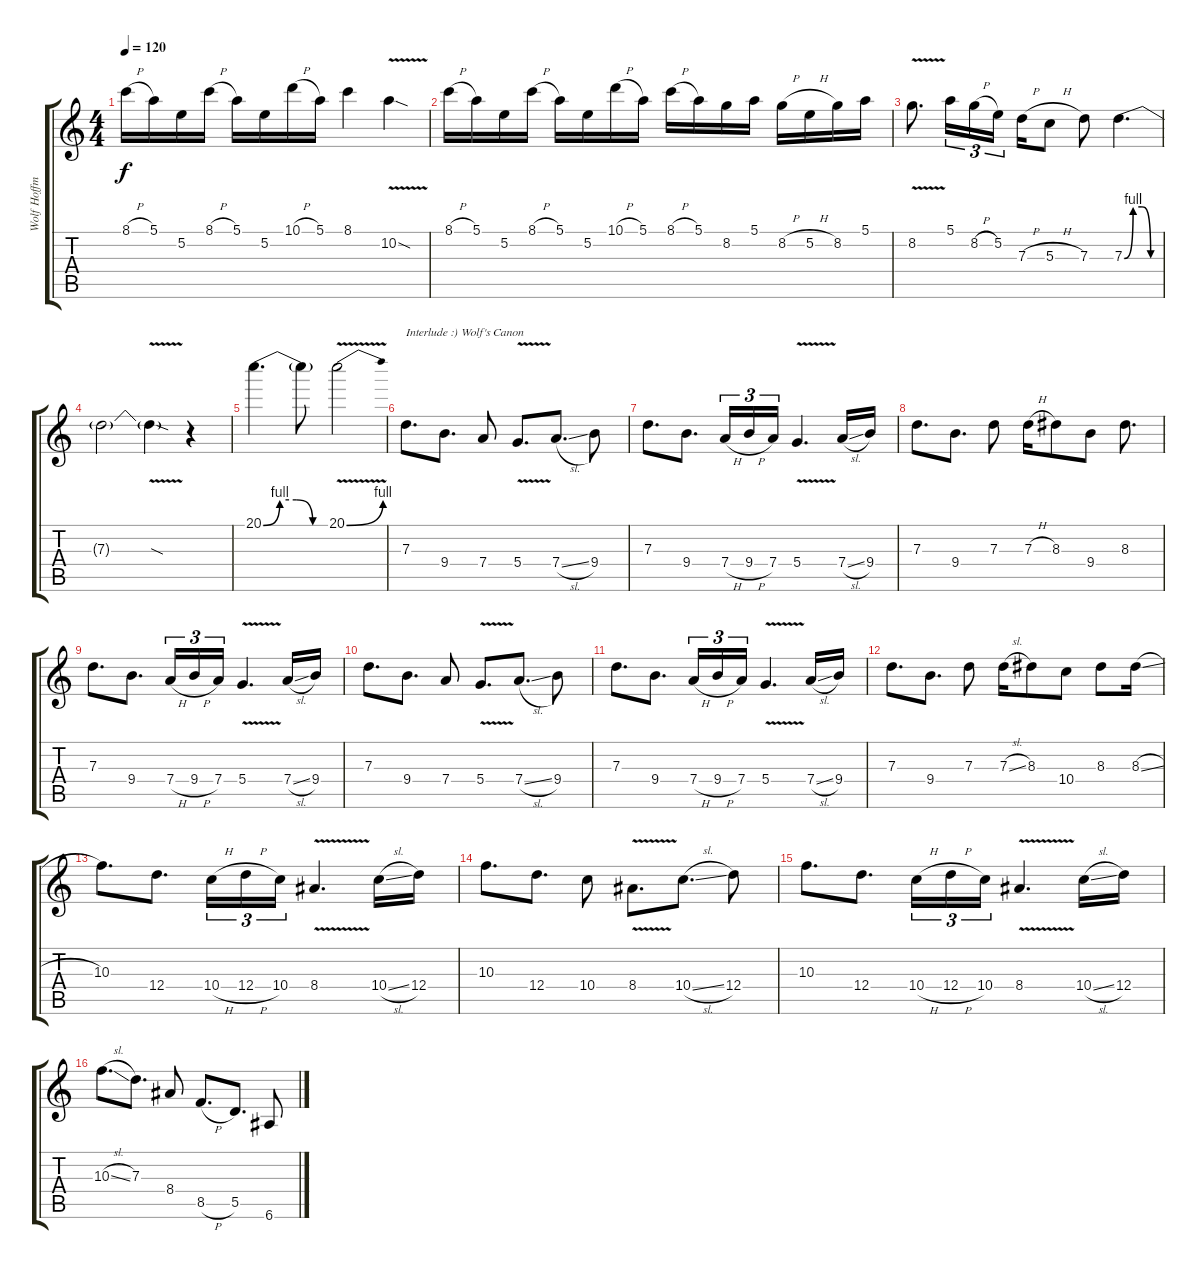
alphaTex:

\track ("Wolf Hoffmann" "Wolf Hoffm") {instrument overdrivenguitar}
\staff {score tabs}
\tuning (E4 B3 G3 D3 A2 E2) {hide}
\ts (4 4)
\tempo 120
\clef g2
\ks c
8.1{h}.16{dy f} 5.1.16 5.2.16 8.1{h}.16 5.1.16 5.2.16 10.1{h}.16 5.1.16 8.1.4 10.2{v sod}.4 |
8.1{h}.16 5.1.16 5.2.16 8.1{h}.16 5.1.16 5.2.16 10.1{h}.16 5.1.16 8.1{h}.16 5.1.16 8.2.16 5.1.16 8.2{h}.16 5.2{h}.16 8.2.16 5.1.16 |
8.2{v}.8{d} 5.1.16{tu (3 2)} 8.2{h}.16{tu (3 2)} 5.2.16{tu (3 2) beam splitsecondary} 7.3{h}.16 5.3{h}.8 7.3.8 7.3{be (custom 0 0 15 4 30 4 45 0 60 0)}.4{d} |
7.3{t}.2 7.3{v sod t}.4 r.4 |
20.1{be (custom 0 0 15 4 30 4 45 0 60 0)}.4{d} 20.1{t}.8 20.1{be (bend 0 0 60 4) v}.2 |
7.3.8{d txt "Interlude :) Wolf's Canon"} 9.4.8{d} 7.4.8 5.4{v}.8{d} 7.4{sl}.8{d} 9.4.8 |
7.3.8{d} 9.4.8{d} 7.4{h}.16{tu (3 2)} 9.4{h}.16{tu (3 2)} 7.4.16{tu (3 2)} 5.4{v}.4{d} 7.4{sl}.16 9.4.16 |
7.3.8{d} 9.4.8{d} 7.3.8 7.3{h}.16 8.3.8 9.4.8 8.3.8{d} |
7.3.8{d} 9.4.8{d} 7.4{h}.16{tu (3 2)} 9.4{h}.16{tu (3 2)} 7.4.16{tu (3 2)} 5.4{v}.4{d} 7.4{sl}.16 9.4.16 |
7.3.8{d} 9.4.8{d} 7.4.8 5.4{v}.8{d} 7.4{sl}.8{d} 9.4.8 |
7.3.8{d} 9.4.8{d} 7.4{h}.16{tu (3 2)} 9.4{h}.16{tu (3 2)} 7.4.16{tu (3 2)} 5.4{v}.4{d} 7.4{sl}.16 9.4.16 |
7.3.8{d} 9.4.8{d} 7.3.8 7.3{sl}.16 8.3.8 10.4.8 8.3.8 8.3{sl}.16 |
10.3.8{d} 12.4.8{d} 10.4{h}.16{tu (3 2)} 12.4{h}.16{tu (3 2)} 10.4.16{tu (3 2)} 8.4{v}.4{d} 10.4{sl}.16 12.4.16 |
10.3.8{d} 12.4.8{d} 10.4.8 8.4{v}.8{d} 10.4{sl}.8{d} 12.4.8 |
10.3.8{d} 12.4.8{d} 10.4{h}.16{tu (3 2)} 12.4{h}.16{tu (3 2)} 10.4.16{tu (3 2)} 8.4{v}.4{d} 10.4{sl}.16 12.4.16 |
10.3{sl}.8{d} 7.3.8{d} 8.4.8 8.5{h}.8{d} 5.5.8{d} 6.6.8
